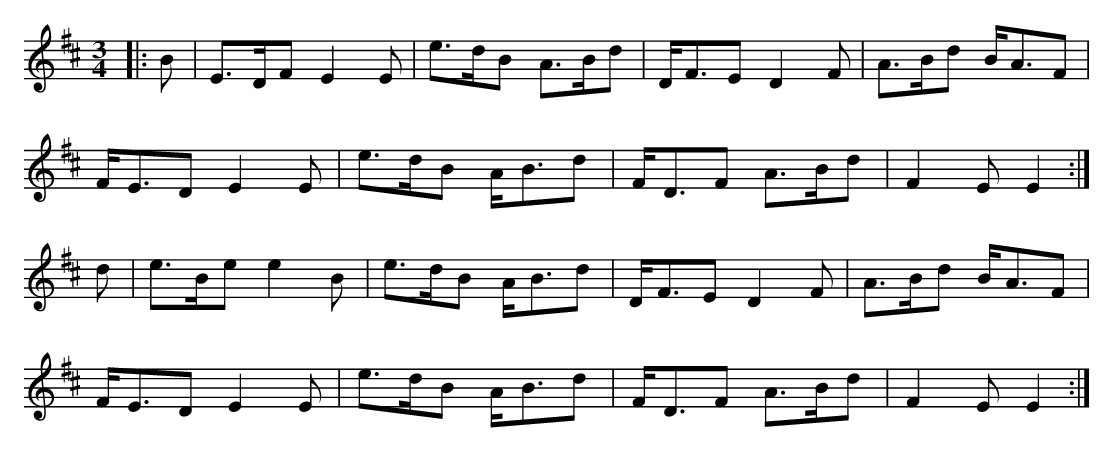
X:1
M:3/4
K:Edor
|:B|E>DF E2E|e>dB A>Bd|D<FE D2F|A>Bd B<AF|
F<ED E2E|e>dB A<Bd|F<DF A>Bd|F2E E2:|
d|e>Be e2B|e>dB A<Bd|D<FE D2F|A>Bd B<AF|
F<ED E2E|e>dB A<Bd|F<DF A>Bd|F2E E2:|
